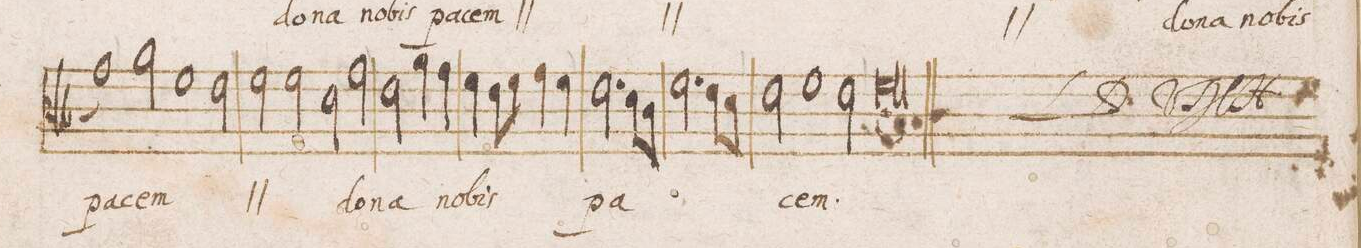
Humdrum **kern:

**kern	**text
*I"DISCANTVS	*
*clefC3	*
*k[b-]	*
*met(C|)	*
*M2/1	*
1g)	.
=61-	=61-
2a\	pa-
1f	-cem
*	*ij
2e\	do-
=62-	=62-
2f\	-na
2f\	no-
2d\	-bis
*	*Xij
2g\	do-
=63-	=63-
2e\	-na
4a\	no-
4g\	.
4f\	.
8e\L	.
8f\J	.
4g\	.
4f\	-bis
=64-	=64-
2.e\	pa-
8d\L	.
8c\J	.
2.f\	.
8e\L	.
8d\J	.
=65-	=65-
2e\	.
1f	.
2e\	.
=66-	=66-
0fl;<	-cem.
==	==
*-	*-
